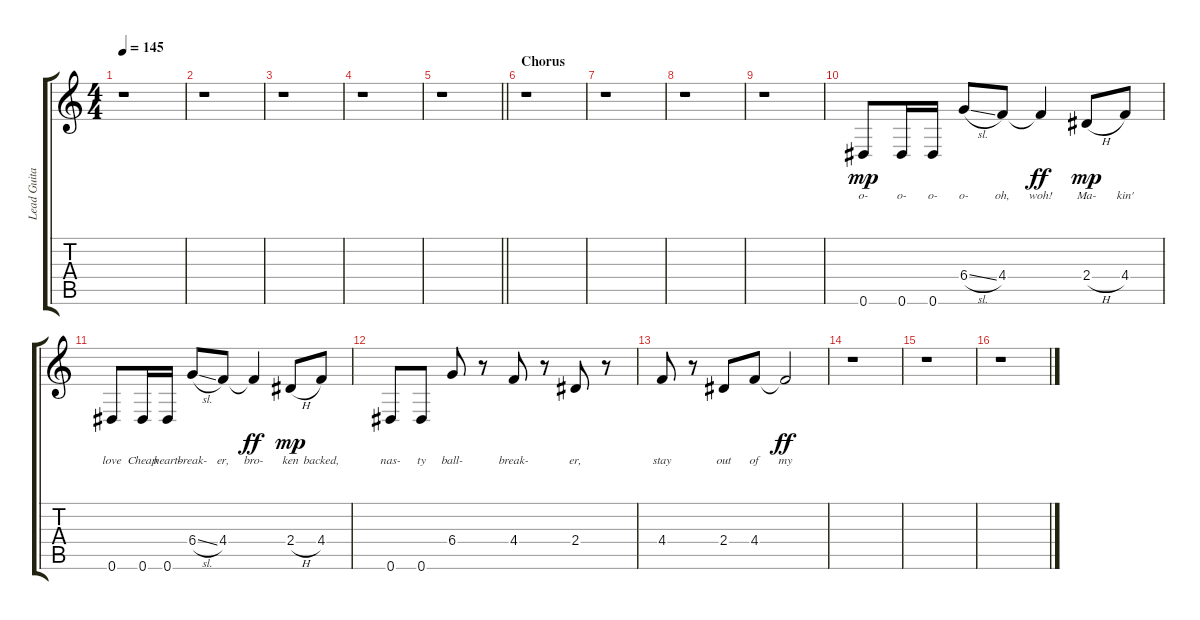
\track ("Lead Guitar (Slash)" "Lead Guita") {instrument overdrivenguitar}
\staff {score tabs}
\tuning (Eb4 Bb3 Gb3 Db3 Ab2 Eb2) {hide}
\ts (4 4)
\tempo 145
\clef g2
\ks c
r.1{dy ff} |
r.1 |
r.1 |
r.1 |
\barLineRight lightlight
r.1 |
\section ("" "Chorus")
r.1 |
r.1 |
r.1 |
r.1 |
0.6.8{lyrics (0 "o-") lyrics (1 "") lyrics (2 "") lyrics (3 "") lyrics (4 "") dy mp} 0.6.16{lyrics (0 "o-") lyrics (1 "") lyrics (2 "") lyrics (3 "") lyrics (4 "")} 0.6.16{lyrics (0 "o-") lyrics (1 "") lyrics (2 "") lyrics (3 "") lyrics (4 "")} 6.4{sl}.8{lyrics (0 "o-") lyrics (1 "") lyrics (2 "") lyrics (3 "") lyrics (4 "")} 4.4.8{lyrics (0 "oh,") lyrics (1 "") lyrics (2 "") lyrics (3 "") lyrics (4 "")} 4.4{t}.4{lyrics (0 "woh!") lyrics (1 "") lyrics (2 "") lyrics (3 "") lyrics (4 "") dy ff} 2.4{h}.8{lyrics (0 "Ma-") lyrics (1 "") lyrics (2 "") lyrics (3 "") lyrics (4 "") dy mp} 4.4.8{lyrics (0 "kin'") lyrics (1 "") lyrics (2 "") lyrics (3 "") lyrics (4 "")} |
0.6.8{lyrics (0 "love") lyrics (1 "") lyrics (2 "") lyrics (3 "") lyrics (4 "")} 0.6.16{lyrics (0 "Cheap") lyrics (1 "") lyrics (2 "") lyrics (3 "") lyrics (4 "")} 0.6.16{lyrics (0 "heart-") lyrics (1 "") lyrics (2 "") lyrics (3 "") lyrics (4 "")} 6.4{sl}.8{lyrics (0 "break-") lyrics (1 "") lyrics (2 "") lyrics (3 "") lyrics (4 "")} 4.4.8{lyrics (0 "er,") lyrics (1 "") lyrics (2 "") lyrics (3 "") lyrics (4 "")} 4.4{t}.4{lyrics (0 "bro-") lyrics (1 "") lyrics (2 "") lyrics (3 "") lyrics (4 "") dy ff} 2.4{h}.8{lyrics (0 "ken") lyrics (1 "") lyrics (2 "") lyrics (3 "") lyrics (4 "") dy mp} 4.4.8{lyrics (0 "backed,") lyrics (1 "") lyrics (2 "") lyrics (3 "") lyrics (4 "")} |
0.6.8{lyrics (0 "nas-") lyrics (1 "") lyrics (2 "") lyrics (3 "") lyrics (4 "")} 0.6.8{lyrics (0 "ty") lyrics (1 "") lyrics (2 "") lyrics (3 "") lyrics (4 "")} 6.4.8{lyrics (0 "ball-") lyrics (1 "") lyrics (2 "") lyrics (3 "") lyrics (4 "")} r.8 4.4.8{lyrics (0 "break-") lyrics (1 "") lyrics (2 "") lyrics (3 "") lyrics (4 "")} r.8 2.4.8{lyrics (0 "er,") lyrics (1 "") lyrics (2 "") lyrics (3 "") lyrics (4 "")} r.8 |
4.4.8{lyrics (0 "stay") lyrics (1 "") lyrics (2 "") lyrics (3 "") lyrics (4 "")} r.8 2.4.8{lyrics (0 "out") lyrics (1 "") lyrics (2 "") lyrics (3 "") lyrics (4 "")} 4.4.8{lyrics (0 "of") lyrics (1 "") lyrics (2 "") lyrics (3 "") lyrics (4 "")} 4.4{t}.2{lyrics (0 "my") lyrics (1 "") lyrics (2 "") lyrics (3 "") lyrics (4 "") dy ff} |
r.1 |
r.1 |
r.1
